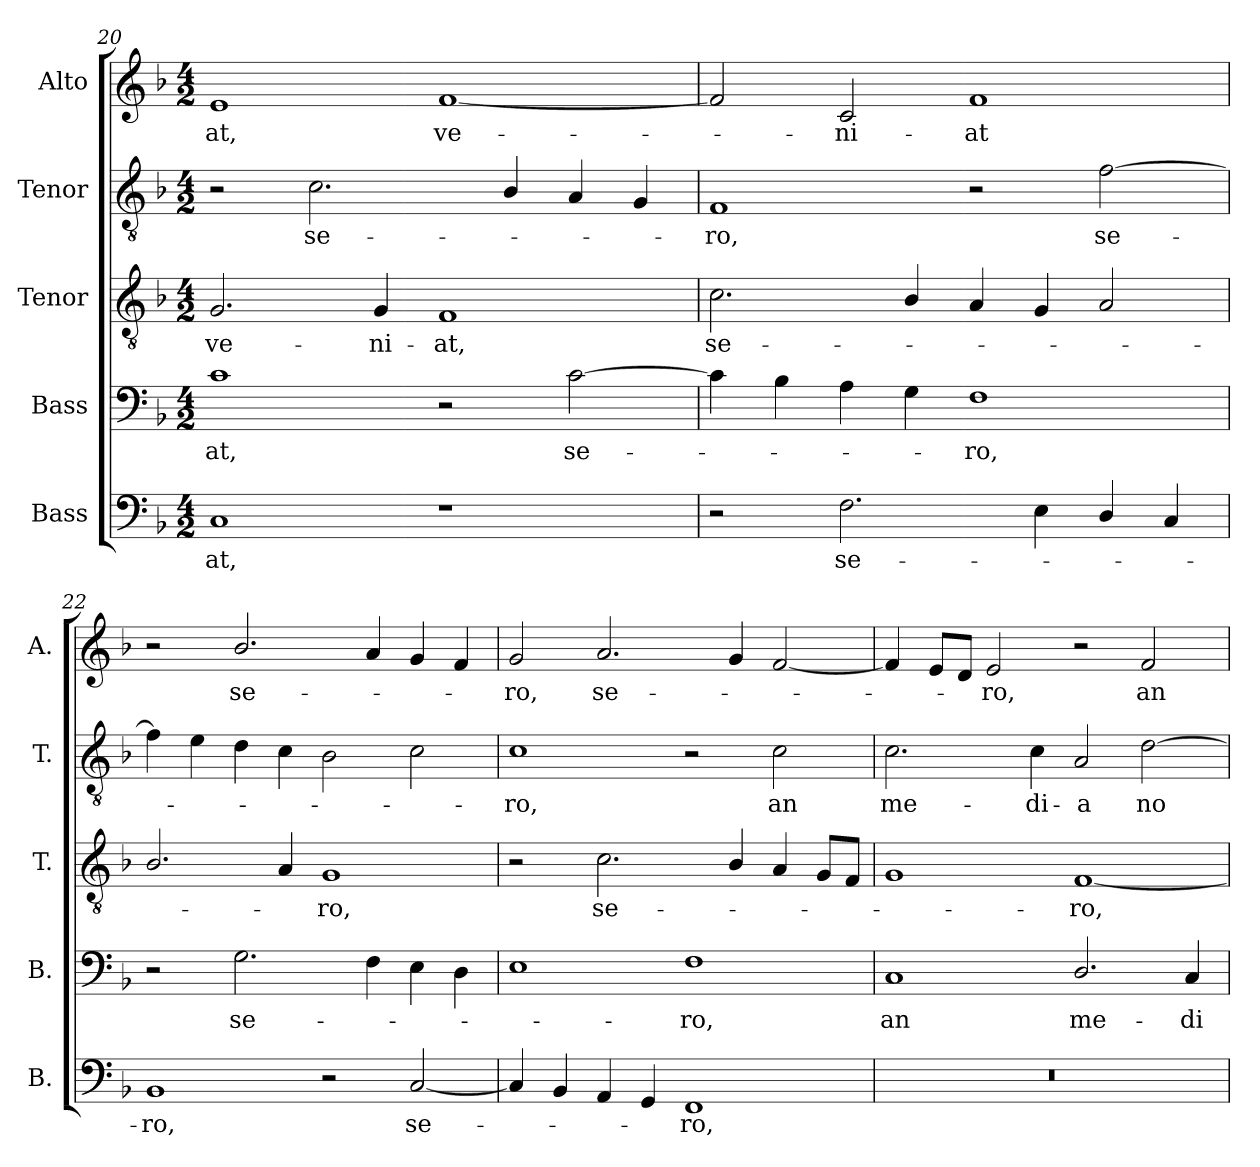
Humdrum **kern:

**kern	**text	**kern	**text	**kern	**text	**kern	**text	**kern	**text
*part5	*part5	*part4	*part4	*part3	*part3	*part2	*part2	*part1	*part1
*staff5	*staff5	*staff4	*staff4	*staff3	*staff3	*staff2	*staff2	*staff1	*staff1
*I"Bass	*	*I"Bass	*	*I"Tenor	*	*I"Tenor	*	*I"Alto	*
*I'B.	*	*I'B.	*	*I'T.	*	*I'T.	*	*I'A.	*
!!LO:LB:g=z
*clefF4	*	*clefF4	*	*clefGv2	*	*clefGv2	*	*clefG2	*
*	*	*	*	*ITrd7c12	*	*ITrd7c12	*	*	*
*k[b-]	*	*k[b-]	*	*k[b-]	*	*k[b-]	*	*k[b-]	*
*F:	*	*F:	*	*F:	*	*F:	*	*F:	*
*M4/2	*	*M4/2	*	*M4/2	*	*M4/2	*	*M4/2	*
=20	=20	=20	=20	=20	=20	=20	=20	=20	=20
!	!LO:LY:b:color=#000000	!	!	!	!	!	!	!	!
!	!	!	!LO:LY:b:color=#000000	!	!	!	!	!	!
!	!	!	!	!	!LO:LY:b:color=#000000	!	!	!	!
!	!	!	!	!	!	!	!	!	!LO:LY:b:color=#000000
1Ci	-at,	1ci	-at,	2.GGi/	ve-	2r	.	1ei	-at,
!	!	!	!	!	!	!	!LO:LY:b:color=#000000	!	!
.	.	.	.	.	.	2.Ci\	se-	.	.
!	!	!	!	!	!LO:LY:b:color=#000000	!	!	!	!
.	.	.	.	4GGi/	-ni-	.	.	.	.
!	!	!	!	!	!LO:LY:b:color=#000000	!	!	!	!
!	!	!	!	!	!	!	!	!	!LO:LY:b:color=#000000
1r	.	2r	.	1FFi	-at,	.	.	[1fi	ve-
.	.	.	.	.	.	4BB-i/	.	.	.
!	!	!	!LO:LY:b:color=#000000	!	!	!	!	!	!
.	.	[2ci\	se-	.	.	4AAi/	.	.	.
.	.	.	.	.	.	4GGi/	.	.	.
=21	=21	=21	=21	=21	=21	=21	=21	=21	=21
!	!	!	!	!	!LO:LY:b:color=#000000	!	!	!	!
!	!	!	!	!	!	!	!LO:LY:b:color=#000000	!	!
2r	.	4ci\]	.	2.Ci\	se-	1FFi	-ro,	2fi/]	.
.	.	4B-i\	.	.	.	.	.	.	.
!	!LO:LY:b:color=#000000	!	!	!	!	!	!	!	!
!	!	!	!	!	!	!	!	!	!LO:LY:b:color=#000000
2.Fi\	se-	4Ai\	.	.	.	.	.	2ci/	-ni-
.	.	4Gi\	.	4BB-i/	.	.	.	.	.
!	!	!	!LO:LY:b:color=#000000	!	!	!	!	!	!
!	!	!	!	!	!	!	!	!	!LO:LY:b:color=#000000
.	.	1Fi	-ro,	4AAi/	.	2r	.	1fi	-at
4Ei\	.	.	.	4GGi/	.	.	.	.	.
!	!	!	!	!	!	!	!LO:LY:b:color=#000000	!	!
4Di/	.	.	.	2AAi/	.	[2Fi\	se-	.	.
4Ci/	.	.	.	.	.	.	.	.	.
=22	=22	=22	=22	=22	=22	=22	=22	=22	=22
!	!LO:LY:b:color=#000000	!	!	!	!	!	!	!	!
1BB-i	-ro,	2r	.	2.BB-i/	.	4Fi\]	.	2r	.
.	.	.	.	.	.	4Ei\	.	.	.
!	!	!	!LO:LY:b:color=#000000	!	!	!	!	!	!
!	!	!	!	!	!	!	!	!	!LO:LY:b:color=#000000
.	.	2.Gi\	se-	.	.	4Di\	.	2.b-i/	se-
.	.	.	.	4AAi/	.	4Ci\	.	.	.
!	!	!	!	!	!LO:LY:b:color=#000000	!	!	!	!
2r	.	.	.	1GGi	-ro,	2BB-i\	.	.	.
.	.	4Fi\	.	.	.	.	.	4ai/	.
!	!LO:LY:b:color=#000000	!	!	!	!	!	!	!	!
[2Ci/	se-	4Ei\	.	.	.	2Ci\	.	4gi/	.
.	.	4Di\	.	.	.	.	.	4fi/	.
=23	=23	=23	=23	=23	=23	=23	=23	=23	=23
!	!	!	!	!	!	!	!LO:LY:b:color=#000000	!	!
!	!	!	!	!	!	!	!	!	!LO:LY:b:color=#000000
4Ci/]	.	1Ei	.	2r	.	1Ci	-ro,	2gi/	-ro,
4BB-i/	.	.	.	.	.	.	.	.	.
!	!	!	!	!	!LO:LY:b:color=#000000	!	!	!	!
!	!	!	!	!	!	!	!	!	!LO:LY:b:color=#000000
4AAi/	.	.	.	2.Ci\	se-	.	.	2.ai/	se-
4GGi/	.	.	.	.	.	.	.	.	.
!	!LO:LY:b:color=#000000	!	!	!	!	!	!	!	!
!	!	!	!LO:LY:b:color=#000000	!	!	!	!	!	!
1FFi	-ro,	1Fi	-ro,	.	.	2r	.	.	.
.	.	.	.	4BB-i/	.	.	.	4gi/	.
!	!	!	!	!	!	!	!LO:LY:b:color=#000000	!	!
.	.	.	.	4AAi/	.	2Ci\	an	[2fi/	.
.	.	.	.	8GGi/L	.	.	.	.	.
.	.	.	.	8FFi/J	.	.	.	.	.
=24	=24	=24	=24	=24	=24	=24	=24	=24	=24
!LO:N:vis=1	!	!	!	!	!	!	!	!	!
!	!	!	!LO:LY:b:color=#000000	!	!	!	!	!	!
!	!	!	!	!	!	!	!LO:LY:b:color=#000000	!	!
0r	.	1Ci	an	1GGi	.	2.Ci\	me-	4fi/]	.
.	.	.	.	.	.	.	.	8ei/L	.
.	.	.	.	.	.	.	.	8di/J	.
!	!	!	!	!	!	!	!	!	!LO:LY:b:color=#000000
.	.	.	.	.	.	.	.	2ei/	-ro,
!	!	!	!	!	!	!	!LO:LY:b:color=#000000	!	!
.	.	.	.	.	.	4Ci\	-di-	.	.
!	!	!	!LO:LY:b:color=#000000	!	!	!	!	!	!
!	!	!	!	!	!LO:LY:b:color=#000000	!	!	!	!
!	!	!	!	!	!	!	!LO:LY:b:color=#000000	!	!
.	.	2.Di/	me-	[1FFi	-ro,	2AAi/	-a	2r	.
!	!	!	!	!	!	!	!LO:LY:b:color=#000000	!	!
!	!	!	!	!	!	!	!	!	!LO:LY:b:color=#000000
.	.	.	.	.	.	[2Di\	no-	2fi/	an
!	!	!	!LO:LY:b:color=#000000	!	!	!	!	!	!
.	.	4Ci/	-di-	.	.	.	.	.	.
=	=	=	=	=	=	=	=	=	=
*-	*-	*-	*-	*-	*-	*-	*-	*-	*-
